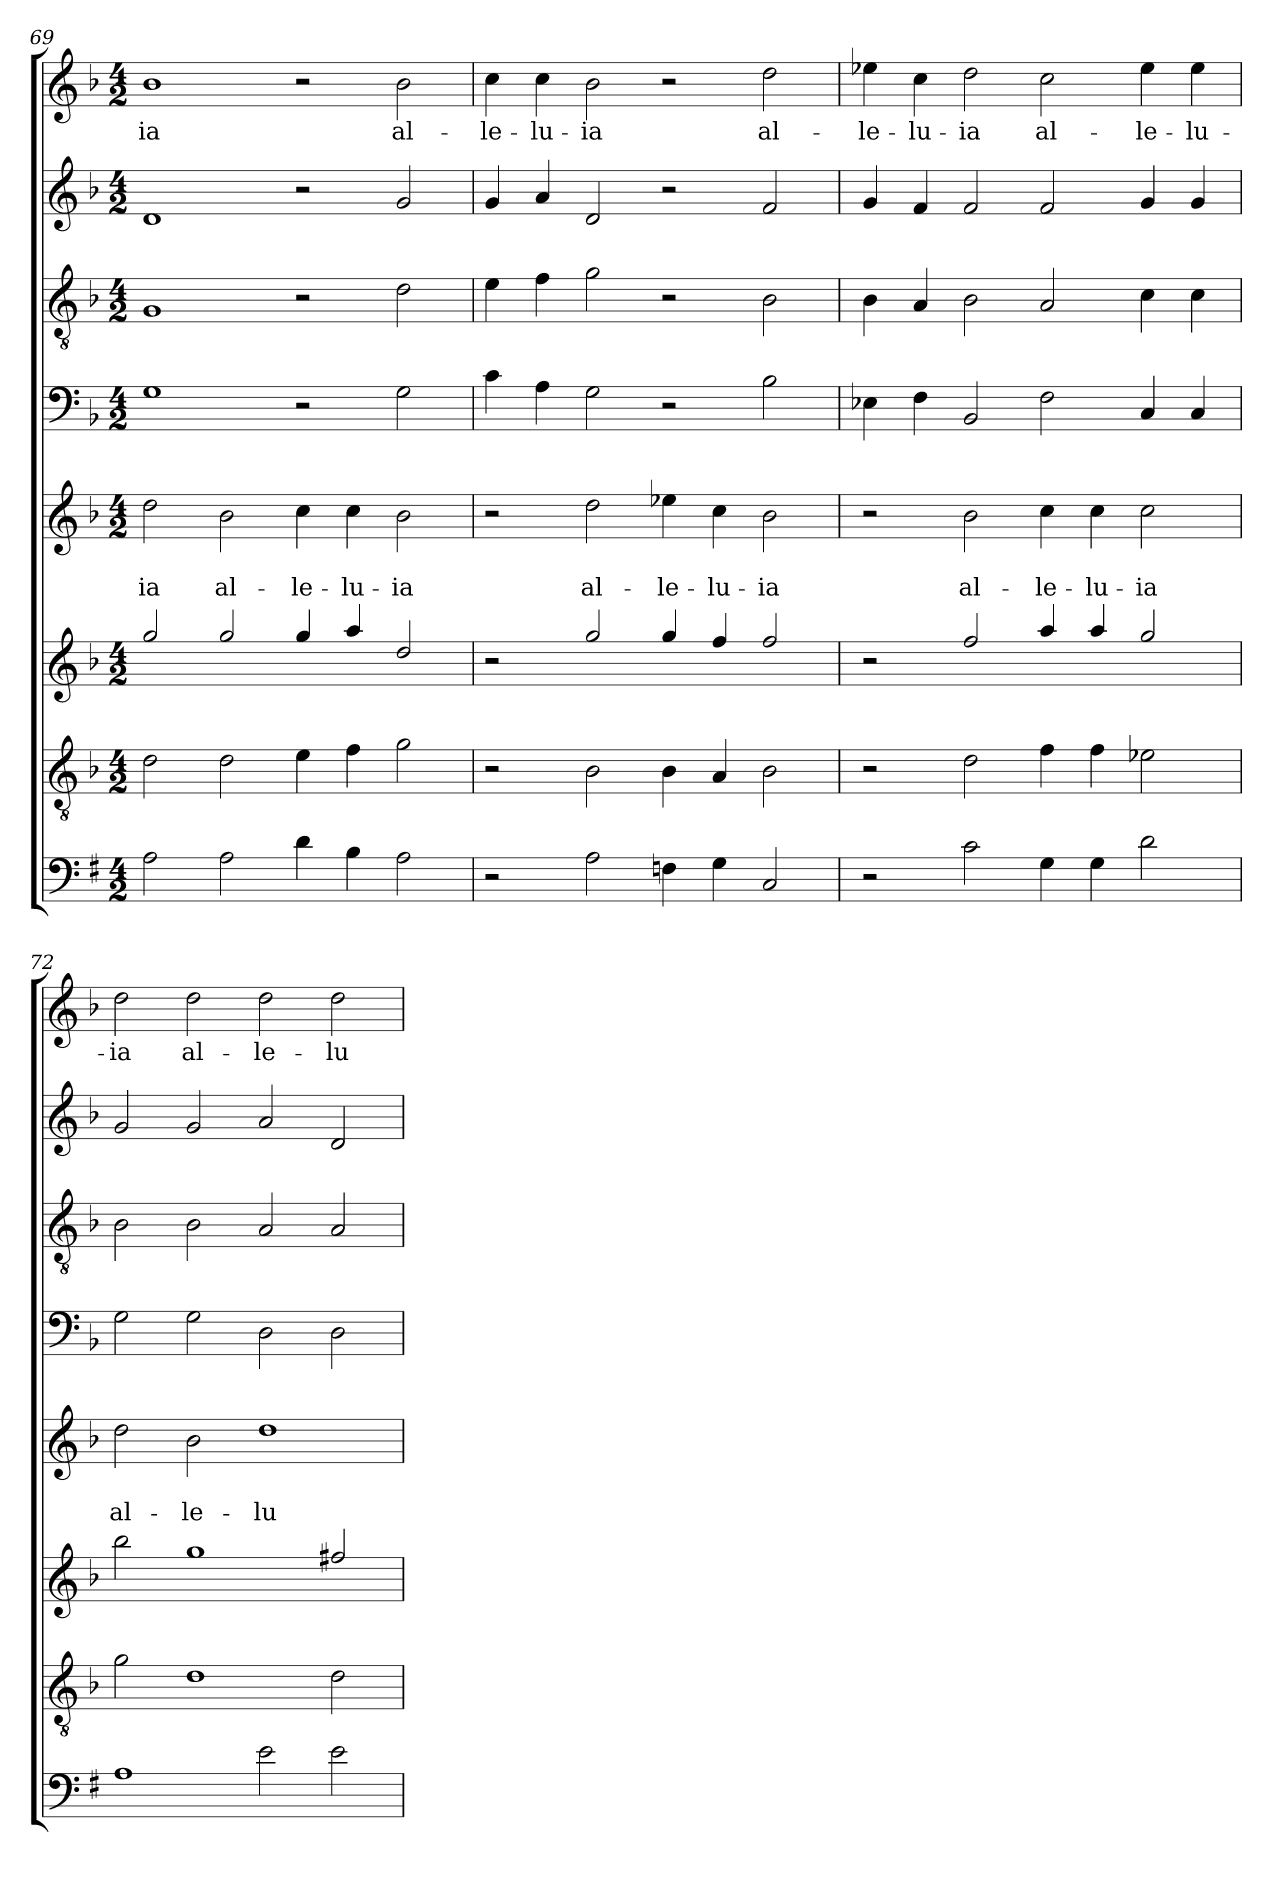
**kern	**kern	**kern	**kern	**text	**text	**kern	**kern	**kern	**kern	**text
*part8	*part7	*part6	*part5	*part5	*part5	*part4	*part3	*part2	*part1	*part1
*staff8	*staff7	*staff6	*staff5	*staff5	*staff5	*staff4	*staff3	*staff2	*staff1	*staff1
*clefF4	*clefGv2	*clefG2	*clefG2	*	*	*clefF4	*clefGv2	*clefG2	*clefG2	*
*ITrd1c2	*	*ITrd8c14	*	*	*	*	*	*	*	*
*k[b-]	*k[b-]	*k[b-]	*k[b-]	*	*	*k[b-]	*k[b-]	*k[b-]	*k[b-]	*
*d:	*d:	*d:	*d:	*	*	*d:	*d:	*d:	*d:	*
*M4/2	*M4/2	*M4/2	*M4/2	*	*	*M4/2	*M4/2	*M4/2	*M4/2	*
=69	=69	=69	=69	=69	=69	=69	=69	=69	=69	=69
!	!	!	!	!	!LO:LY:b	!	!	!	!	!LO:LY:b
2G\	2d\	2g/	2dd\	.	-ia	1G	1G	1d	1b-	-ia
!	!	!	!	!	!LO:LY:b	!	!	!	!	!
2G\	2d\	2g/	2b-\	.	al-	.	.	.	.	.
!	!	!	!	!	!LO:LY:b	!	!	!	!	!
4c\	4e\	4g/	4cc\	.	-le-	2r	2r	2r	2r	.
!	!	!	!	!	!LO:LY:b	!	!	!	!	!
4A\	4f\	4a/	4cc\	.	-lu-	.	.	.	.	.
!	!	!	!	!	!LO:LY:b	!	!	!	!	!LO:LY:b
2G\	2g\	2d/	2b-\	.	-ia	2G\	2d\	2g/	2b-\	al-
!!LO:LB:g=z
=70	=70	=70	=70	=70	=70	=70	=70	=70	=70	=70
!	!	!	!	!	!	!	!	!	!	!LO:LY:b
2r	2r	2r	2r	.	.	4c\	4e\	4g/	4cc\	-le-
!	!	!	!	!	!	!	!	!	!	!LO:LY:b
.	.	.	.	.	.	4A\	4f\	4a/	4cc\	-lu-
!	!	!	!	!	!LO:LY:b	!	!	!	!	!LO:LY:b
2G\	2B-\	2g/	2dd\	.	al-	2G\	2g\	2d/	2b-\	-ia
!	!	!	!	!	!LO:LY:b	!	!	!	!	!
4E-X\	4B-\	4g/	4ee-X\	.	-le-	2r	2r	2r	2r	.
!	!	!	!	!	!LO:LY:b	!	!	!	!	!
4F\	4A/	4f/	4cc\	.	-lu-	.	.	.	.	.
!	!	!	!	!	!LO:LY:b	!	!	!	!	!LO:LY:b
2BB-/	2B-\	2f/	2b-\	.	-ia	2B-\	2B-\	2f/	2dd\	al-
=71	=71	=71	=71	=71	=71	=71	=71	=71	=71	=71
!	!	!	!	!	!	!	!	!	!	!LO:LY:b
2r	2r	2r	2r	.	.	4E-X\	4B-\	4g/	4ee-X\	-le-
!	!	!	!	!	!	!	!	!	!	!LO:LY:b
.	.	.	.	.	.	4F\	4A/	4f/	4cc\	-lu-
!	!	!	!	!	!LO:LY:b	!	!	!	!	!LO:LY:b
2B-\	2d\	2f/	2b-\	.	al-	2BB-/	2B-\	2f/	2dd\	-ia
!	!	!	!	!	!LO:LY:b	!	!	!	!	!LO:LY:b
4F\	4f\	4a/	4cc\	.	-le-	2F\	2A/	2f/	2cc\	al-
!	!	!	!	!	!LO:LY:b	!	!	!	!	!
4F\	4f\	4a/	4cc\	.	-lu-	.	.	.	.	.
!	!	!	!	!	!LO:LY:b	!	!	!	!	!LO:LY:b
2c\	2e-X\	2g/	2cc\	.	-ia	4C/	4c\	4g/	4ee-\	-le-
!	!	!	!	!	!	!	!	!	!	!LO:LY:b
.	.	.	.	.	.	4C/	4c\	4g/	4ee-\	-lu-
=72	=72	=72	=72	=72	=72	=72	=72	=72	=72	=72
!	!	!	!	!	!LO:LY:b	!	!	!	!	!LO:LY:b
1G	2g\	2b-\	2dd\	.	al-	2G\	2B-\	2g/	2dd\	-ia
!	!	!	!	!	!LO:LY:b	!	!	!	!	!LO:LY:b
.	1d	1g	2b-\	.	-le-	2G\	2B-\	2g/	2dd\	al-
!	!	!	!	!	!LO:LY:b	!	!	!	!	!LO:LY:b
2d\	.	.	1dd	.	-lu-	2D\	2A/	2a/	2dd\	-le-
!	!	!	!	!	!	!	!	!	!	!LO:LY:b
2d\	2d\	2f#X/	.	.	.	2D\	2A/	2d/	2dd\	-lu-
=	=	=	=	=	=	=	=	=	=	=
*-	*-	*-	*-	*-	*-	*-	*-	*-	*-	*-
